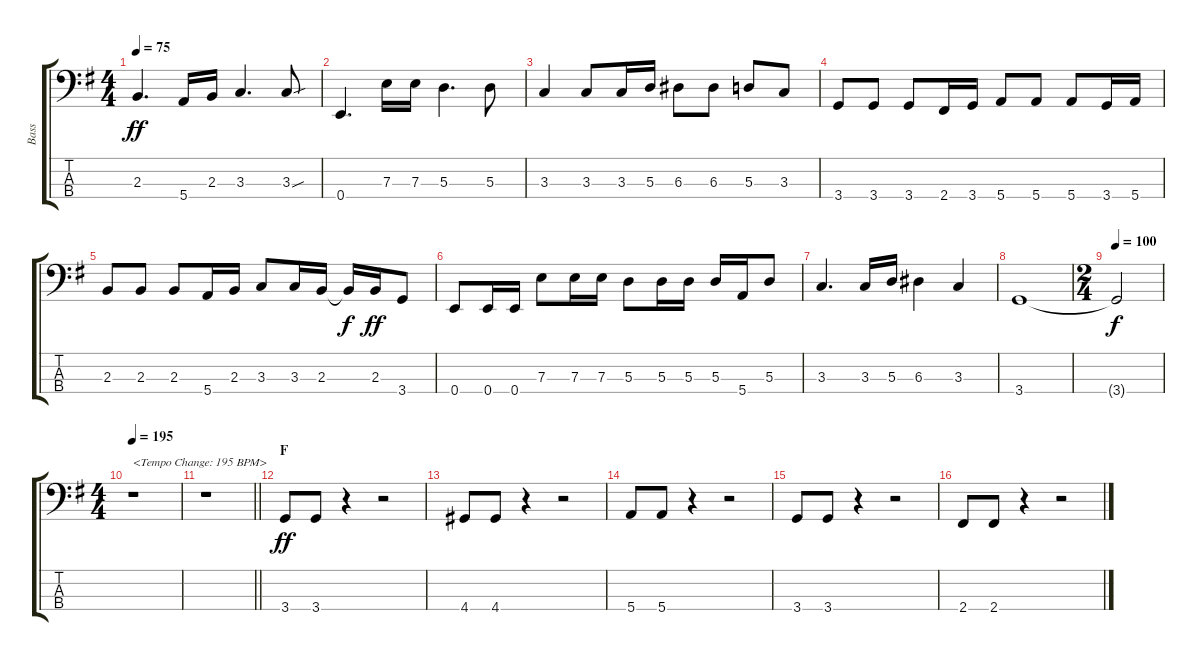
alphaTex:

\track ("Bass" "Bass") {instrument electricbasspick}
\staff {score tabs}
\tuning (G2 D2 A1 E1) {hide}
\ts (4 4)
\tempo 75
\clef f4
\ks g
2.3.4{d dy ff} 5.4.16 2.3.16 3.3.4{d} 3.3{sou}.8 |
0.4.4{d} 7.3.16 7.3.16 5.3.4{d} 5.3.8 |
3.3.4 3.3.8 3.3.16 5.3.16 6.3.8 6.3.8 5.3.8 3.3.8 |
3.4.8 3.4.8 3.4.8 2.4.16 3.4.16 5.4.8 5.4.8 5.4.8 3.4.16 5.4.16 |
2.3.8 2.3.8 2.3.8 5.4.16 2.3.16 3.3.8 3.3.16 2.3.16 2.3{t}.16{dy f} 2.3.16{dy ff} 3.4.8 |
0.4.8 0.4.16 0.4.16 7.3.8 7.3.16 7.3.16 5.3.8 5.3.16 5.3.16 5.3.16 5.4.16 5.3.8 |
3.3.4{d} 3.3.16 5.3.16 6.3.4 3.3.4 |
3.4.1 |
\ts (2 4)
\tempo 100
3.4{t}.2{dy f} |
\ts (4 4)
\tempo 195
r.1{txt "<Tempo Change: 195 BPM>"} |
\barLineRight lightlight
r.1 |
\section ("" "F")
3.4.8{dy ff} 3.4.8 r.4 r.2 |
4.4.8 4.4.8 r.4 r.2 |
5.4.8 5.4.8 r.4 r.2 |
3.4.8 3.4.8 r.4 r.2 |
2.4.8 2.4.8 r.4 r.2
